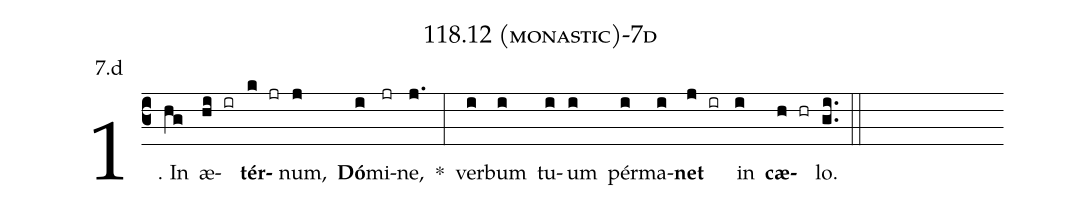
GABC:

name: 118.12 (monastic)-7d;
annotation: 7.d;
%%
(c3)1. In(hg) æ(hi ir)<b>tér</b>(k jr)num,(j) <b>Dó</b>(i)mi(jr)ne,(j.) *(:) ver(i)bum(i) tu(i)um(i) pér(i)ma(i)<b>net</b>(j ir) in(i) <b>cæ</b>(h hr)lo.(gi..) (::)
